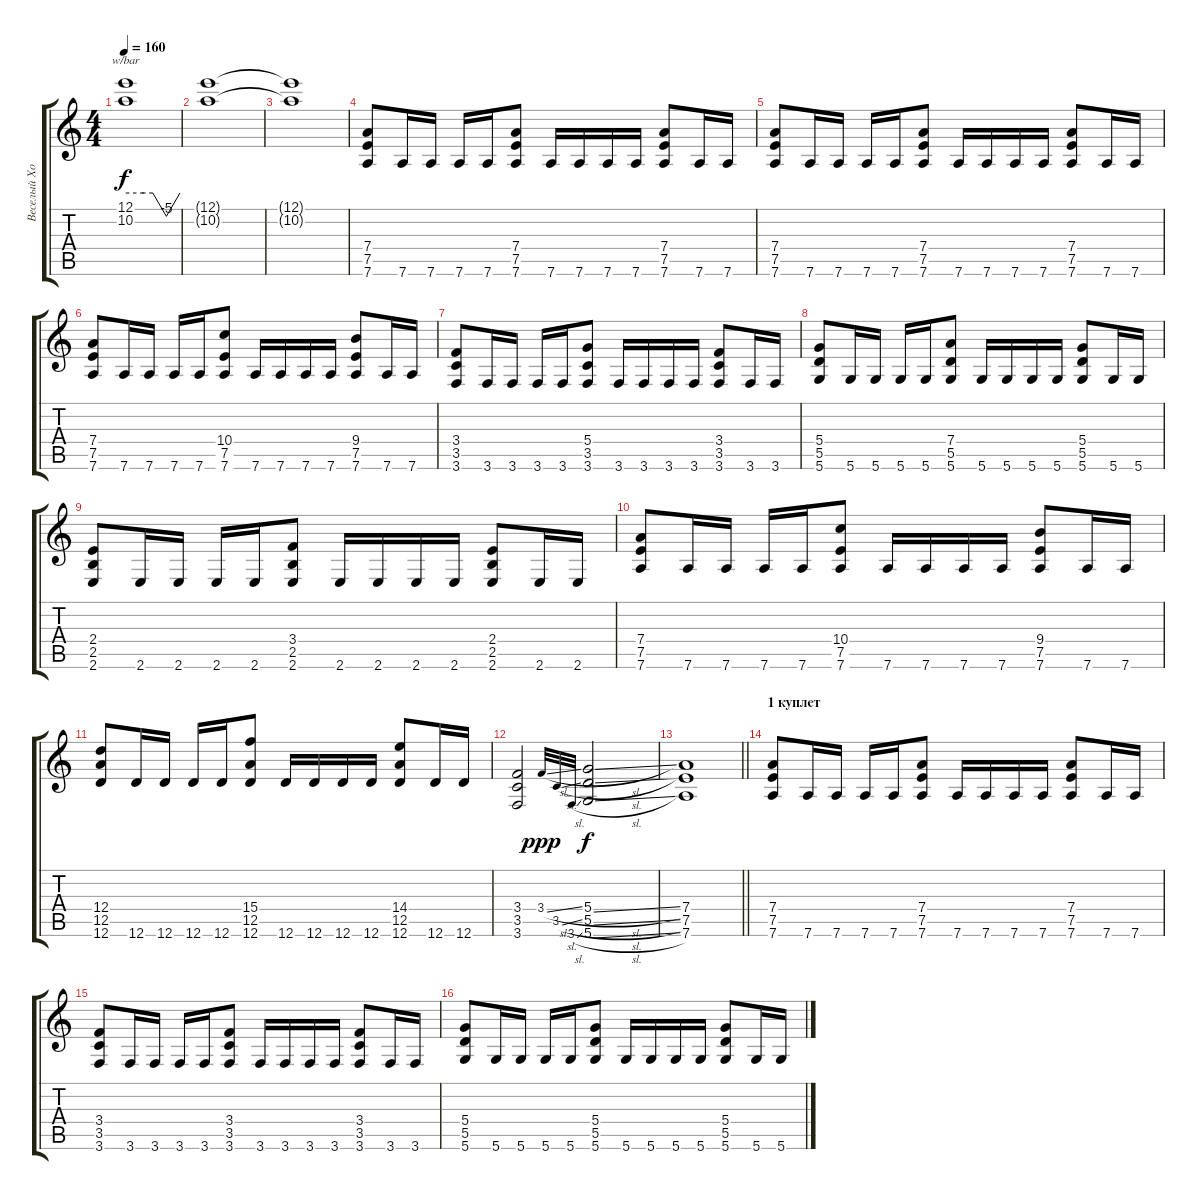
\track ("Веселый Хоббитт" "Веселый Хо") {instrument overdrivenguitar}
\staff {score tabs}
\tuning (E4 B3 G3 D3 A2 D2) {hide}
\ts (4 4)
\tempo 160
\clef g2
\ks c
(12.1 10.2).1{tbe (custom default 0 0 20 0 30 0 45 -20 60 0) dy f} |
(12.1{t} 10.2{t}).1 |
(12.1{t} 10.2{t}).1 |
(7.4 7.5 7.6).8 7.6.16 7.6.16 7.6.16 7.6.16 (7.4 7.5 7.6).8 7.6.16 7.6.16 7.6.16 7.6.16 (7.4 7.5 7.6).8 7.6.16 7.6.16 |
(7.4 7.5 7.6).8 7.6.16 7.6.16 7.6.16 7.6.16 (7.4 7.5 7.6).8 7.6.16 7.6.16 7.6.16 7.6.16 (7.4 7.5 7.6).8 7.6.16 7.6.16 |
(7.4 7.5 7.6).8 7.6.16 7.6.16 7.6.16 7.6.16 (10.4 7.5 7.6).8 7.6.16 7.6.16 7.6.16 7.6.16 (9.4 7.5 7.6).8 7.6.16 7.6.16 |
(3.4 3.5 3.6).8 3.6.16 3.6.16 3.6.16 3.6.16 (5.4 3.5 3.6).8 3.6.16 3.6.16 3.6.16 3.6.16 (3.4 3.5 3.6).8 3.6.16 3.6.16 |
(5.4 5.5 5.6).8 5.6.16 5.6.16 5.6.16 5.6.16 (7.4 5.5 5.6).8 5.6.16 5.6.16 5.6.16 5.6.16 (5.4 5.5 5.6).8 5.6.16 5.6.16 |
(2.4 2.5 2.6).8 2.6.16 2.6.16 2.6.16 2.6.16 (3.4 2.5 2.6).8 2.6.16 2.6.16 2.6.16 2.6.16 (2.4 2.5 2.6).8 2.6.16 2.6.16 |
(7.4 7.5 7.6).8 7.6.16 7.6.16 7.6.16 7.6.16 (10.4 7.5 7.6).8 7.6.16 7.6.16 7.6.16 7.6.16 (9.4 7.5 7.6).8 7.6.16 7.6.16 |
(12.4 12.5 12.6).8 12.6.16 12.6.16 12.6.16 12.6.16 (15.4 12.5 12.6).8 12.6.16 12.6.16 12.6.16 12.6.16 (14.4 12.5 12.6).8 12.6.16 12.6.16 |
(3.4 3.5 3.6).2 3.4{sl}.32{gr onbeat dy ppp} 3.5{sl}.32{gr onbeat} 3.6{sl}.32{gr onbeat} (5.4{sl} 5.5{sl} 5.6{sl}).2{dy f} |
\barLineRight lightlight
(7.4 7.5 7.6).1 |
\section ("" "1 куплет")
(7.4 7.5 7.6).8 7.6.16 7.6.16 7.6.16 7.6.16 (7.4 7.5 7.6).8 7.6.16 7.6.16 7.6.16 7.6.16 (7.4 7.5 7.6).8 7.6.16 7.6.16 |
(3.4 3.5 3.6).8 3.6.16 3.6.16 3.6.16 3.6.16 (3.4 3.5 3.6).8 3.6.16 3.6.16 3.6.16 3.6.16 (3.4 3.5 3.6).8 3.6.16 3.6.16 |
(5.4 5.5 5.6).8 5.6.16 5.6.16 5.6.16 5.6.16 (5.4 5.5 5.6).8 5.6.16 5.6.16 5.6.16 5.6.16 (5.4 5.5 5.6).8 5.6.16 5.6.16
